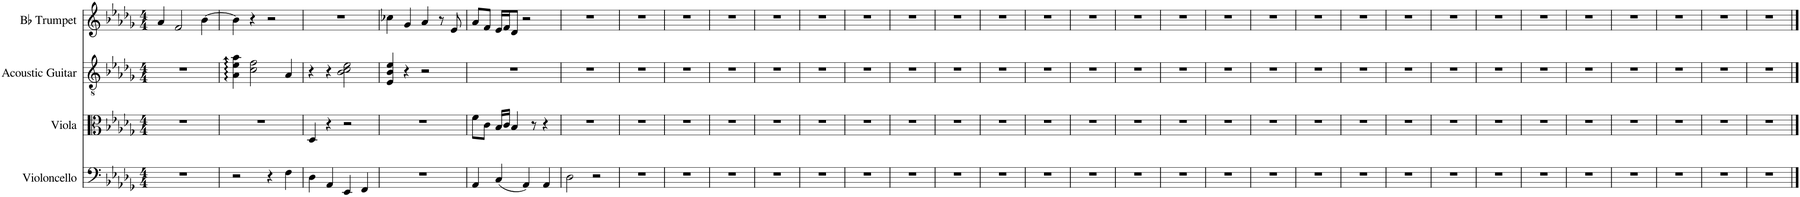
**kern	**kern	**kern	**kern
*part4	*part3	*part2	*part1
*staff4	*staff3	*staff2	*staff1
*I"Violoncello	*I"Viola	*I"Acoustic Guitar	*I"Bb Trumpet
*I'Vc.	*I'Vla.	*I'Guit.	*I'Bb Tpt.
*clefF4	*clefC3	*clefGv2	*clefG2
*	*	*	*ITrd1c2
*k[b-e-a-d-g-]	*k[b-e-a-d-g-]	*k[b-e-a-d-g-]	*k[b-e-a-d-g-]
*M4/4	*M4/4	*M4/4	*M4/4
=1	=1	=1	=1
1r	1r	1r	4a-/
.	.	.	2f/
.	.	.	[4b-\
=2	=2	=2	=2
2r	1r	4A-\: 4e-\: 4a-\:	4b-\]
.	.	2c\ 2f\	4r
4r	.	.	2r
4F\	.	4A-/	.
=3	=3	=3	=3
4D-\	4D-/	4r	1r
4AA-/	4r	4r	.
4EE-/	2r	2B-\ 2c\ 2e-\	.
4FF/	.	.	.
=4	=4	=4	=4
1r	1r	4E-/ 4B-/ 4e-/	4cc-X\
.	.	4r	4g-/
.	.	2r	4a-/
.	.	.	8r
.	.	.	8e-/
=5	=5	=5	=5
4AA-/	8f\L	1r	8a-/L
.	8c\J	.	8f/J
(4C/	16B-/LL	.	16e-/LL
.	16c/JJ	.	16f/J
.	4B-/	.	8d-/J
4AA-/)	.	.	2r
.	8r	.	.
4AA-/	4r	.	.
=6	=6	=6	=6
2D-\	1r	1r	1r
2r	.	.	.
=7	=7	=7	=7
1r	1r	1r	1r
=8	=8	=8	=8
1r	1r	1r	1r
=9	=9	=9	=9
1r	1r	1r	1r
=10	=10	=10	=10
1r	1r	1r	1r
=11	=11	=11	=11
1r	1r	1r	1r
=12	=12	=12	=12
1r	1r	1r	1r
=13	=13	=13	=13
1r	1r	1r	1r
=14	=14	=14	=14
1r	1r	1r	1r
=15	=15	=15	=15
1r	1r	1r	1r
=16	=16	=16	=16
1r	1r	1r	1r
=17	=17	=17	=17
1r	1r	1r	1r
=18	=18	=18	=18
1r	1r	1r	1r
=19	=19	=19	=19
1r	1r	1r	1r
=20	=20	=20	=20
1r	1r	1r	1r
=21	=21	=21	=21
1r	1r	1r	1r
=22	=22	=22	=22
1r	1r	1r	1r
=23	=23	=23	=23
1r	1r	1r	1r
=24	=24	=24	=24
1r	1r	1r	1r
=25	=25	=25	=25
1r	1r	1r	1r
=26	=26	=26	=26
1r	1r	1r	1r
=27	=27	=27	=27
1r	1r	1r	1r
=28	=28	=28	=28
1r	1r	1r	1r
=29	=29	=29	=29
1r	1r	1r	1r
=30	=30	=30	=30
1r	1r	1r	1r
=31	=31	=31	=31
1r	1r	1r	1r
=32	=32	=32	=32
1r	1r	1r	1r
==	==	==	==
*-	*-	*-	*-
